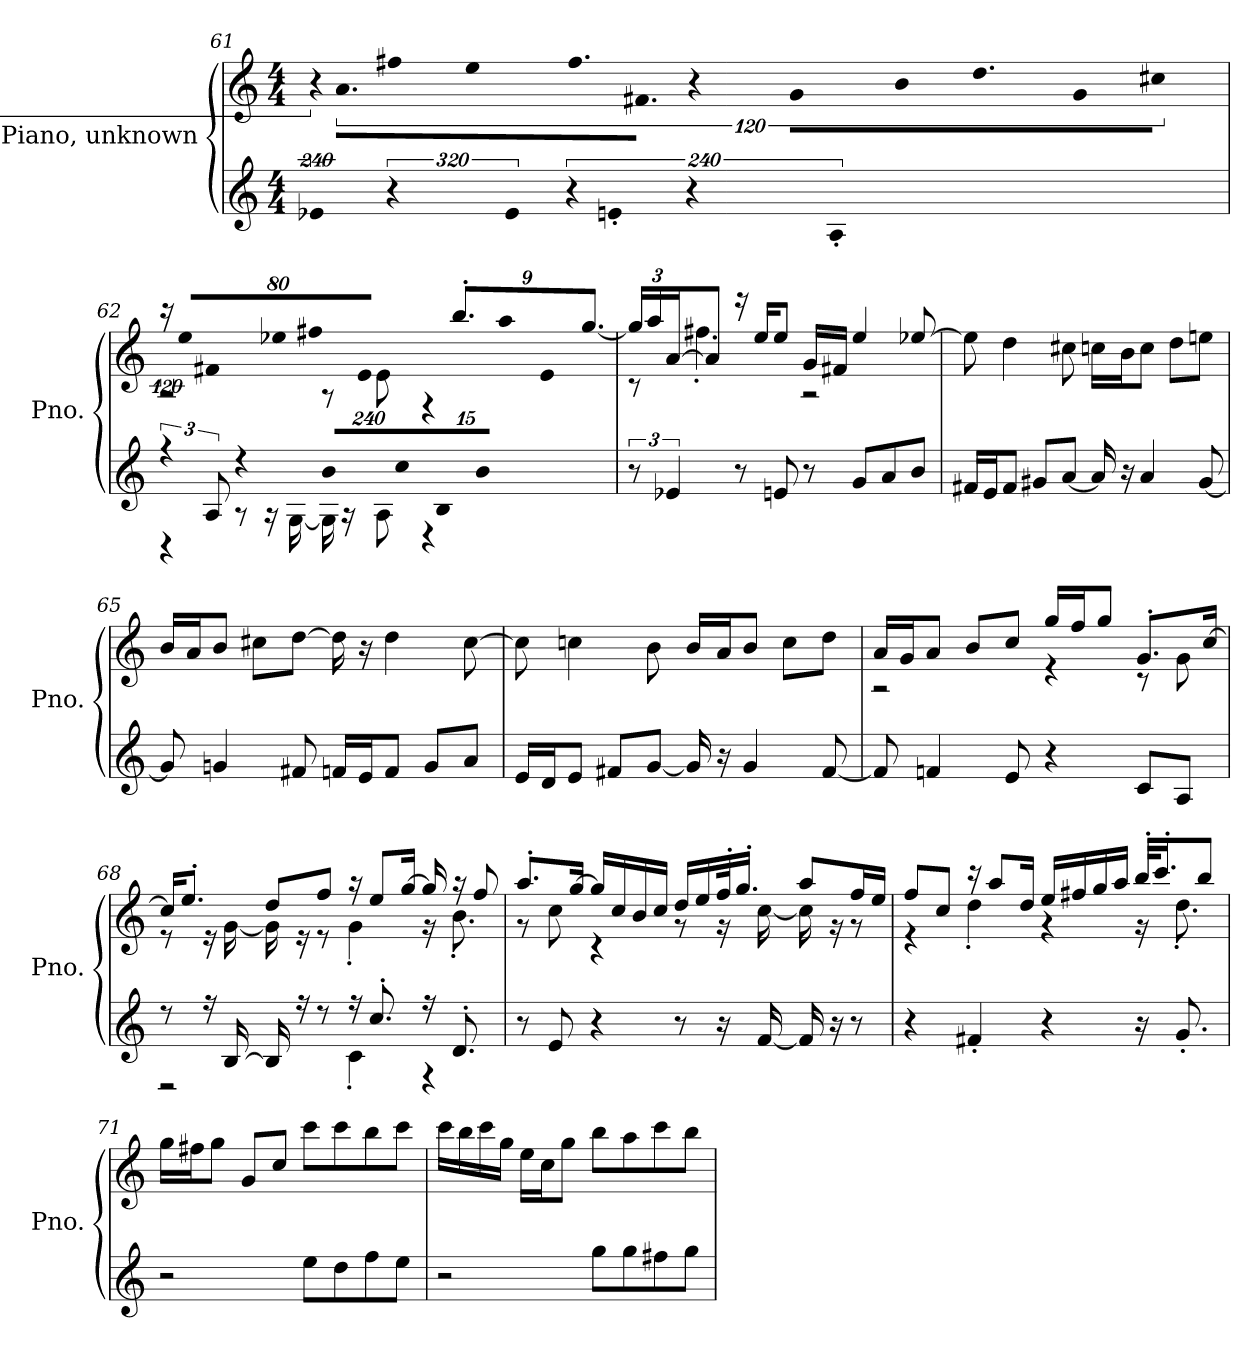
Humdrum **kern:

**kern	**kern
*part1	*part1
*staff2	*staff1
*I"Piano, unknown	*
*I'Pno.	*
*clefG2	*clefG2
*k[]	*k[]
*M4/4	*M4/4
=61	=61
!LO:N:vis=8	!LO:N:vis=32
960%137e-X/	640%23r
!	!LO:N:vis=16.
.	960%103a\LL
!LO:N:vis=4	!
640%183r	.
!	!LO:N:vis=16
.	1920%137ff#X\
!	!LO:N:vis=16
.	1920%137ee\
!	!LO:N:vis=16.
.	960%103ff#\
!	!LO:N:vis=16.
.	960%103f#X\JJ
!LO:N:vis=16	!
1920%137e-/	.
!LO:N:vis=16	!
1920%137r	.
.	20r
.	20g\KL
!LO:N:vis=8	!
960%137en'/	.
.	10b\
.	10.dd\
!LO:N:vis=8	!
960%137r	.
.	20g\K
1920ryy	.
!LO:N:vis=8	!
960%137A'/	.
.	10cc#X\J
1920ryy	.
!!LO:LB:g=z
=62	=62
*^	*
!	!	!LO:N:vis=16
*	*	*^
6r	4r	1920%107r	2r
!	!	!LO:N:vis=8	!
.	.	640%71ee/L	.
!	!	!LO:N:vis=16	!
12A/	.	1920%107f#X/K	.
!	!	!LO:N:vis=8	!
.	.	640%71ee-X/	.
4r	8r	.	.
!	!	!LO:N:vis=8	!
.	.	640%71ff#X/	.
.	16r	.	.
.	[16G\	.	.
!	!	!LO:N:vis=16	!
.	.	1920%107e/Jk	.
*Xbrackettup	*	*	*
!LO:N:vis=8	!	!	!
960%137b/L	16G\]	9.bb'/L	8r
.	16r	.	.
.	8A\	.	8e\
!LO:N:vis=8	!	!	!
960%137cc/	.	.	.
!	!	!LO:N:vis=8	!
.	.	640%71aa/	.
.	4r	.	4r
!	!	!LO:N:vis=16	!
.	.	1920%107e/K	.
1920ryy	.	.	.
!LO:N:vis=16	!	!	!
1920%137B/K	.	.	.
.	.	[9.gg/J	.
!LO:N:vis=8	!	!	!
960%137b/J	.	.	.
*v	*v	*	*
=63	=63	=63
*brackettup	*Xbrackettup	*
12r	24gg/LL]	8r
.	24aa/	.
6e-X/	[24a/J	.
.	8a/J]	4.ff#X'\
8r	16r	.
.	16ee/KL	.
8en/	8ee/J	.
8r	16g/LL	2r
.	16f#X/JJ	.
8g/L	4ee/	.
8a/	.	.
8b/J	[8ee-X/	.
*	*v	*v
=64	=64
16f#X/LL	8ee-\]
16e/J	.
8f#/J	4dd\
8g#X/L	.
[8a/J	8cc#X\
16a/]	16ccn\LL
16r	16b\J
4a/	8cc\J
.	8dd\L
[8g#/	8een\J
!!LO:LB:g=z
=65	=65
8g#/]	16b/LL
.	16a/J
4gn/	8b/J
.	8cc#X\L
8f#X/	[8dd\J
16fn/LL	16dd\]
16e/J	16r
8f/J	4dd\
8g/L	.
8a/J	[8cc#\
=66	=66
16e/LL	8cc#\]
16d/J	.
8e/J	4ccn\
8f#X/L	.
[8g/J	8b\
16g/]	16b/LL
16r	16a/J
4g/	8b/J
.	8cc\L
[8f#/	8dd\J
=67	=67
*	*^
8f#/]	16a/LL	2r
.	16g/J	.
4fn/	8a/J	.
.	8b/L	.
8e/	8cc/J	.
4r	16gg/LL	4r
.	16ff/J	.
.	8gg/J	.
8c/L	8.g'/L	8r
8A/J	.	8g\
.	[16cc/Jk	.
!!LO:LB:g=z	!!
=68	=68	=68
*^	*	*
8r	2r	16cc/KL]	8r
.	.	8.ee'/J	.
16r	.	.	16r
[16B/	.	.	[16g\
16B/]	.	8dd/L	16g\]
16r	.	.	16r
8r	.	8ff/J	8r
16r	4c'\	16r	4g'\
8.cc'/	.	8ee/L	.
.	.	[16gg/Jk	.
16r	4r	16gg/]	16r
8.d'/	.	16r	8.b'\
.	.	8ff/	.
*v	*v	*	*
=69	=69	=69
8r	8.aa'/L	8r
8e/	.	8cc\
.	[16gg/Jk	.
4r	16gg/LL]	4r
.	16cc/	.
.	16b/	.
.	16cc/JJ	.
8r	16dd/LL	8r
.	16ee/	.
16r	32ff'/K	16r
.	16.gg'/JJ	.
[16f/	.	[16cc\
16f/]	8aa/L	16cc\]
16r	.	16r
8r	16ff/L	8r
.	16ee/JJ	.
!!LO:PB:g=z	!!
=70	=70	=70
4r	8ff/L	4r
.	8cc/J	.
4f#X'/	16r	4dd'\
.	8aa/L	.
.	16dd/Jk	.
4r	16ee/LL	4r
.	16ff#X/	.
.	16gg/	.
.	16aa/JJ	.
16r	32bb'/KLL	16r
.	16.ccc'/J	.
8.g'/	.	8.dd'\
.	8bb/J	.
*	*v	*v
=71	=71
2r	16gg\LL
.	16ff#X\J
.	8gg\J
.	8g/L
.	8cc/J
8ee\L	8ccc\L
8dd\	8ccc\
8ff\	8bb\
8ee\J	8ccc\J
=72	=72
2r	16ccc\LL
.	16bb\
.	16ccc\
.	16gg\JJ
.	16ee\LL
.	16cc\J
.	8gg\J
8gg\L	8bb\L
8gg\	8aa\
8ff#X\	8ccc\
8gg\J	8bb\J
=	=
*-	*-
